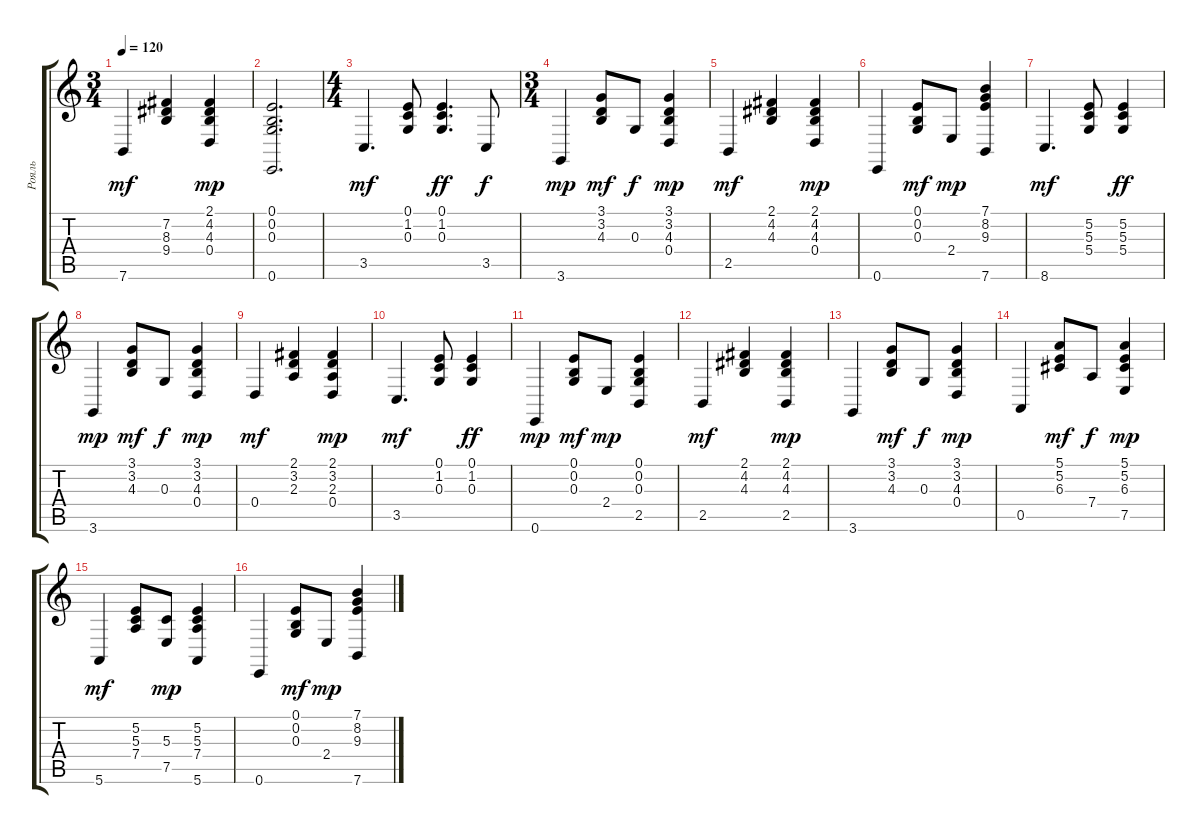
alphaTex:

\track ("Рояль" "Рояль") {instrument acousticgrandpiano}
\staff {score tabs}
\tuning (E4 B3 G3 D3 A2 E2) {hide}
\ts (3 4)
\tempo 120
\clef g2
\ks c
7.6.4{dy mf} (7.2 8.3 9.4).4 (2.1 4.2 4.3 0.4).4{dy mp} |
(0.1 0.2 0.3 0.6).2{d} |
\ts (4 4)
3.5.4{d dy mf} (0.1 1.2 0.3).8 (0.1 1.2 0.3).4{d dy ff} 3.5.8{dy f} |
\ts (3 4)
3.6.4{dy mp} (3.1 3.2 4.3).8{dy mf} 0.3.8{dy f} (3.1 3.2 4.3 0.4).4{dy mp} |
2.5.4{dy mf} (2.1 4.2 4.3).4 (2.1 4.2 4.3 0.4).4{dy mp} |
0.6.4 (0.1 0.2 0.3).8{dy mf} 2.4.8{dy mp} (7.1 8.2 9.3 7.6).4 |
8.6.4{d dy mf} (5.2 5.3 5.4).8 (5.2 5.3 5.4).4{dy ff} |
3.6.4{dy mp} (3.1 3.2 4.3).8{dy mf} 0.3.8{dy f} (3.1 3.2 4.3 0.4).4{dy mp} |
0.4.4{dy mf} (2.1 3.2 2.3).4 (2.1 3.2 2.3 0.4).4{dy mp} |
3.5.4{d dy mf} (0.1 1.2 0.3).8 (0.1 1.2 0.3).4{dy ff} |
0.6.4{dy mp} (0.1 0.2 0.3).8{dy mf} 2.4.8{dy mp} (0.1 0.2 0.3 2.5).4 |
2.5.4{dy mf} (2.1 4.2 4.3).4 (2.1 4.2 4.3 2.5).4{dy mp} |
3.6.4 (3.1 3.2 4.3).8{dy mf} 0.3.8{dy f} (3.1 3.2 4.3 0.4).4{dy mp} |
0.5.4 (5.1 5.2 6.3).8{dy mf} 7.4.8{dy f} (5.1 5.2 6.3 7.5).4{dy mp} |
5.6.4{dy mf} (5.2 5.3 7.4).8 (5.3 7.5).8{dy mp} (5.2 5.3 7.4 5.6).4 |
0.6.4 (0.1 0.2 0.3).8{dy mf} 2.4.8{dy mp} (7.1 8.2 9.3 7.6).4
